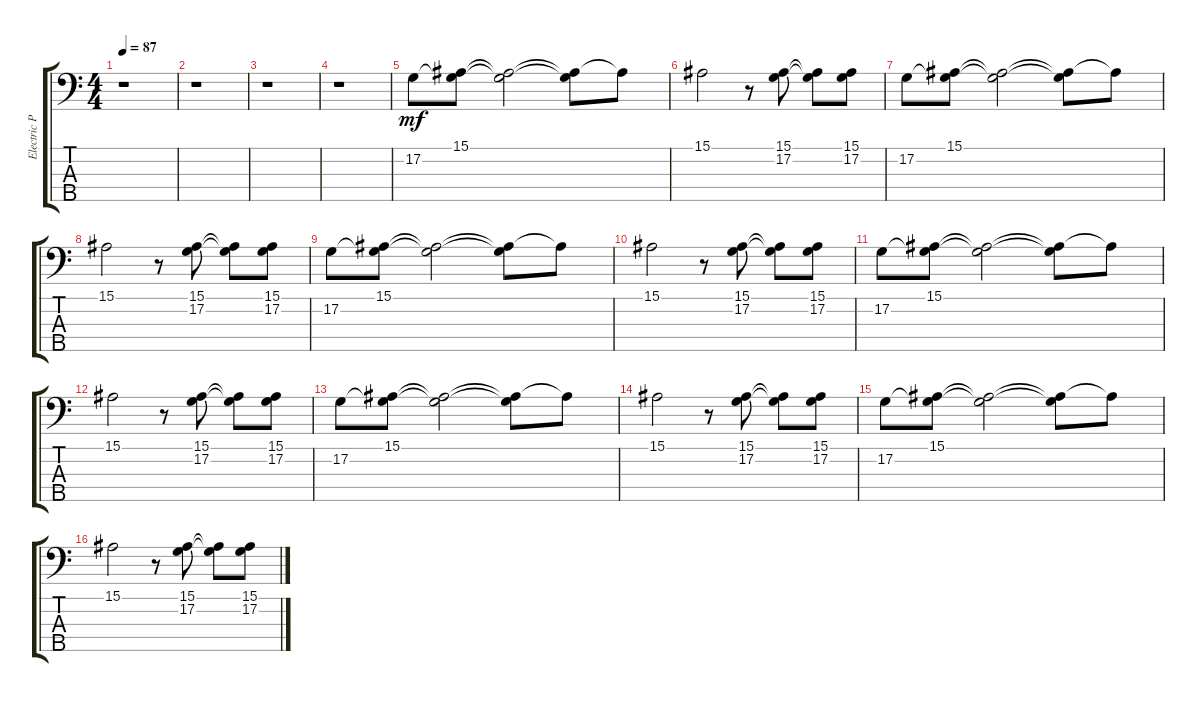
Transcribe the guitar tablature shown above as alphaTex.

\track ("Electric Piano 2 (Staff 2)" "Electric P") {instrument electricpiano2}
\staff {score tabs}
\tuning (G2 D2 A1 E1 B0) {hide}
\ts (4 4)
\tempo 87
\clef f4
\ks aminor
r.1{dy mf instrument electricpiano2} |
r.1 |
r.1 |
r.1 |
17.2.8 (15.1 17.2{t}).8 (15.1{t} 17.2{t}).2 (15.1{t} 17.2{t}).8 15.1{t}.8 |
15.1.2 r.8 (15.1 17.2).8 (15.1{t} 17.2{t}).8 (15.1 17.2).8 |
17.2.8 (15.1 17.2{t}).8 (15.1{t} 17.2{t}).2 (15.1{t} 17.2{t}).8 15.1{t}.8 |
15.1.2 r.8 (15.1 17.2).8 (15.1{t} 17.2{t}).8 (15.1 17.2).8 |
17.2.8 (15.1 17.2{t}).8 (15.1{t} 17.2{t}).2 (15.1{t} 17.2{t}).8 15.1{t}.8 |
15.1.2 r.8 (15.1 17.2).8 (15.1{t} 17.2{t}).8 (15.1 17.2).8 |
17.2.8 (15.1 17.2{t}).8 (15.1{t} 17.2{t}).2 (15.1{t} 17.2{t}).8 15.1{t}.8 |
15.1.2 r.8 (15.1 17.2).8 (15.1{t} 17.2{t}).8 (15.1 17.2).8 |
17.2.8 (15.1 17.2{t}).8 (15.1{t} 17.2{t}).2 (15.1{t} 17.2{t}).8 15.1{t}.8 |
15.1.2 r.8 (15.1 17.2).8 (15.1{t} 17.2{t}).8 (15.1 17.2).8 |
17.2.8 (15.1 17.2{t}).8 (15.1{t} 17.2{t}).2 (15.1{t} 17.2{t}).8 15.1{t}.8 |
15.1.2 r.8 (15.1 17.2).8 (15.1{t} 17.2{t}).8 (15.1 17.2).8
